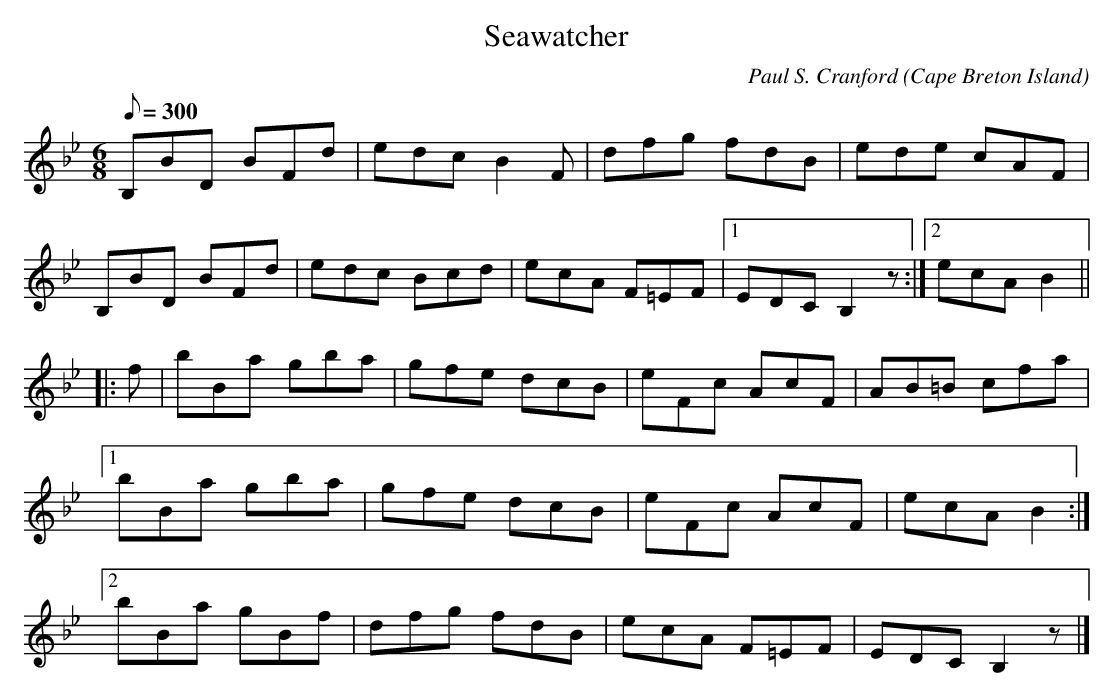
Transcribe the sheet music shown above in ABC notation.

X:1
T:Seawatcher
C:Paul S. Cranford
O:Cape Breton Island
L:1/8
Q:300
M:6/8
K:Bb
B,BD BFd|edc B2 F|dfg fdB|ede cAF|
B,BD BFd|edc Bcd|ecA F=EF|1EDC B,2 z:|2ecA B2||
|:f|bBa gba|gfe dcB|eFc AcF|AB=B cfa|
[1bBa gba|gfe dcB|eFc AcF|ecA B2:|
[2bBa gBf|dfg fdB|ecA F=EF|EDC B,2 z|]
